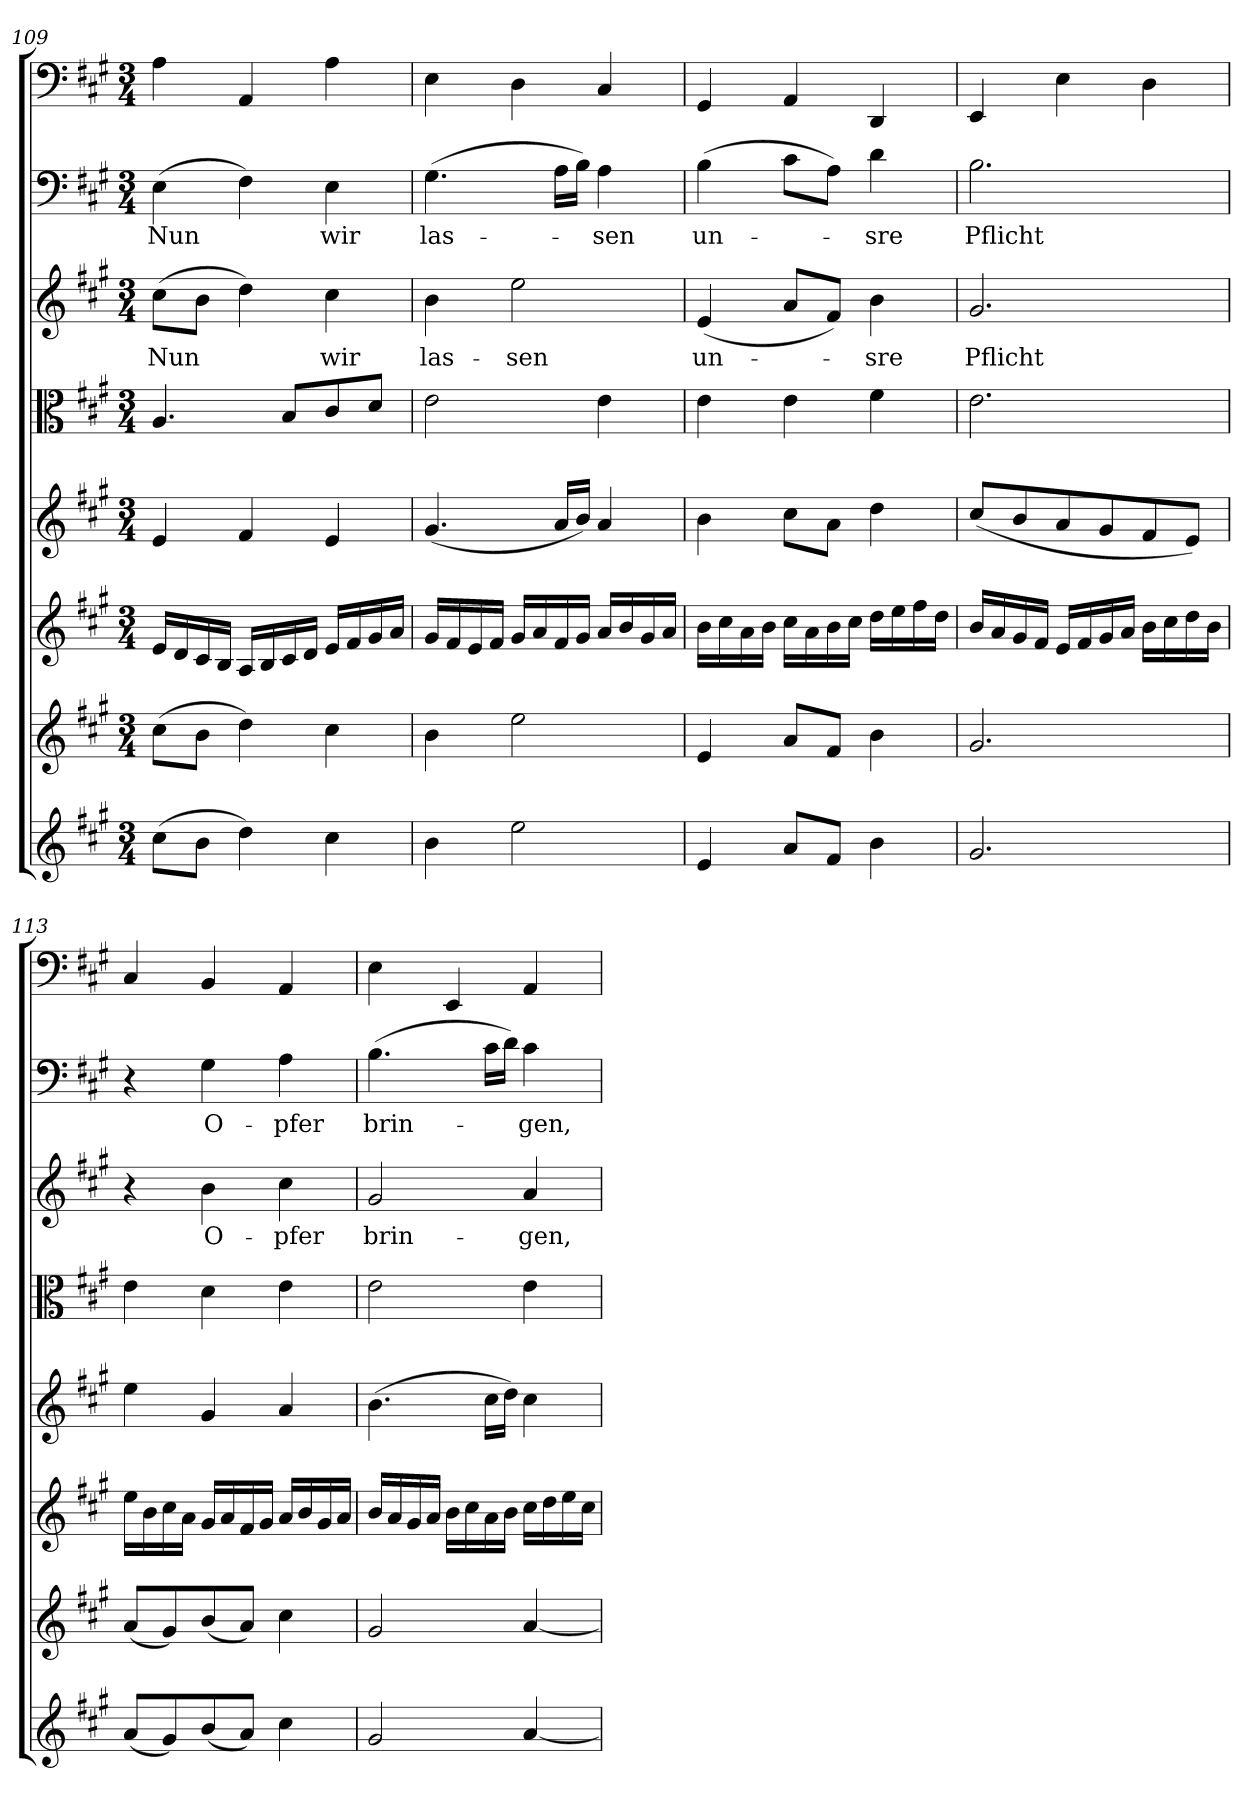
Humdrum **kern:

**kern	**kern	**kern	**kern	**kern	**kern	**text	**kern	**text	**kern
*part8	*part7	*part6	*part5	*part4	*part3	*part3	*part2	*part2	*part1
*staff8	*staff7	*staff6	*staff5	*staff4	*staff3	*staff3	*staff2	*staff2	*staff1
*clefG2	*clefG2	*clefG2	*clefG2	*clefC3	*clefG2	*	*clefF4	*	*clefF4
*k[f#c#g#]	*k[f#c#g#]	*k[f#c#g#]	*k[f#c#g#]	*k[f#c#g#]	*k[f#c#g#]	*	*k[f#c#g#]	*	*k[f#c#g#]
*A:	*A:	*A:	*A:	*A:	*A:	*	*A:	*	*A:
*M3/4	*M3/4	*M3/4	*M3/4	*M3/4	*M3/4	*	*M3/4	*	*M3/4
=109	=109	=109	=109	=109	=109	=109	=109	=109	=109
(8cc#\L	(8cc#\L	16e/LL	4e/	4.A/	(8cc#\L	Nun	(4E\	Nun	4A\
.	.	16d/	.	.	.	.	.	.	.
8b\J	8b\J	16c#/	.	.	8b\J	.	.	.	.
.	.	16B/JJ	.	.	.	.	.	.	.
4dd\)	4dd\)	16A/LL	4f#/	.	4dd\)	.	4F#\)	.	4AA/
.	.	16B/	.	.	.	.	.	.	.
.	.	16c#/	.	8B/L	.	.	.	.	.
.	.	16d/JJ	.	.	.	.	.	.	.
4cc#\	4cc#\	16e/LL	4e/	8c#/	4cc#\	wir	4E\	wir	4A\
.	.	16f#/	.	.	.	.	.	.	.
.	.	16g#/	.	8d/J	.	.	.	.	.
.	.	16a/JJ	.	.	.	.	.	.	.
=110	=110	=110	=110	=110	=110	=110	=110	=110	=110
4b\	4b\	16g#/LL	(4.g#/	2e\	4b\	las-	(4.G#\	las-	4E\
.	.	16f#/	.	.	.	.	.	.	.
.	.	16e/	.	.	.	.	.	.	.
.	.	16f#/JJ	.	.	.	.	.	.	.
2ee\	2ee\	16g#/LL	.	.	2ee\	-sen	.	.	4D\
.	.	16a/	.	.	.	.	.	.	.
.	.	16f#/	16a/LL	.	.	.	16A\LL	.	.
.	.	16g#/JJ	16b/JJ)	.	.	.	16B\JJ)	.	.
.	.	16a/LL	4a/	4e\	.	.	4A\	-sen	4C#/
.	.	16b/	.	.	.	.	.	.	.
.	.	16g#/	.	.	.	.	.	.	.
.	.	16a/JJ	.	.	.	.	.	.	.
=111	=111	=111	=111	=111	=111	=111	=111	=111	=111
4e/	4e/	16b\LL	4b\	4e\	(4e/	un-	(4B\	un-	4GG#/
.	.	16cc#\	.	.	.	.	.	.	.
.	.	16a\	.	.	.	.	.	.	.
.	.	16b\JJ	.	.	.	.	.	.	.
8a/L	8a/L	16cc#\LL	8cc#\L	4e\	8a/L	.	8c#\L	.	4AA/
.	.	16a\	.	.	.	.	.	.	.
8f#/J	8f#/J	16b\	8a\J	.	8f#/J)	.	8A\J)	.	.
.	.	16cc#\JJ	.	.	.	.	.	.	.
4b\	4b\	16dd\LL	4dd\	4f#\	4b\	-sre	4d\	-sre	4DD/
.	.	16ee\	.	.	.	.	.	.	.
.	.	16ff#\	.	.	.	.	.	.	.
.	.	16dd\JJ	.	.	.	.	.	.	.
=112	=112	=112	=112	=112	=112	=112	=112	=112	=112
2.g#/	2.g#/	16b/LL	(8cc#/L	2.e\	2.g#/	Pflicht	2.B\	Pflicht	4EE/
.	.	16a/	.	.	.	.	.	.	.
.	.	16g#/	8b/	.	.	.	.	.	.
.	.	16f#/JJ	.	.	.	.	.	.	.
.	.	16e/LL	8a/	.	.	.	.	.	4E\
.	.	16f#/	.	.	.	.	.	.	.
.	.	16g#/	8g#/	.	.	.	.	.	.
.	.	16a/JJ	.	.	.	.	.	.	.
.	.	16b\LL	8f#/	.	.	.	.	.	4D\
.	.	16cc#\	.	.	.	.	.	.	.
.	.	16dd\	8e/J)	.	.	.	.	.	.
.	.	16b\JJ	.	.	.	.	.	.	.
=113	=113	=113	=113	=113	=113	=113	=113	=113	=113
(8a/L	(8a/L	16ee\LL	4ee\	4e\	4r	.	4r	.	4C#/
.	.	16b\	.	.	.	.	.	.	.
8g#/)	8g#/)	16cc#\	.	.	.	.	.	.	.
.	.	16a\JJ	.	.	.	.	.	.	.
(8b/	(8b/	16g#/LL	4g#/	4d\	4b\	O-	4G#\	O-	4BB/
.	.	16a/	.	.	.	.	.	.	.
8a/J)	8a/J)	16f#/	.	.	.	.	.	.	.
.	.	16g#/JJ	.	.	.	.	.	.	.
4cc#\	4cc#\	16a/LL	4a/	4e\	4cc#\	-pfer	4A\	-pfer	4AA/
.	.	16b/	.	.	.	.	.	.	.
.	.	16g#/	.	.	.	.	.	.	.
.	.	16a/JJ	.	.	.	.	.	.	.
=114	=114	=114	=114	=114	=114	=114	=114	=114	=114
2g#/	2g#/	16b/LL	(4.b\	2e\	2g#/	brin-	(4.B\	brin-	4E\
.	.	16a/	.	.	.	.	.	.	.
.	.	16g#/	.	.	.	.	.	.	.
.	.	16a/JJ	.	.	.	.	.	.	.
.	.	16b\LL	.	.	.	.	.	.	4EE/
.	.	16cc#\	.	.	.	.	.	.	.
.	.	16a\	16cc#\LL	.	.	.	16c#\LL	.	.
.	.	16b\JJ	16dd\JJ)	.	.	.	16d\JJ)	.	.
[4a/	[4a/	16cc#\LL	4cc#\	4e\	4a/	-gen,	4c#\	-gen,	4AA/
.	.	16dd\	.	.	.	.	.	.	.
.	.	16ee\	.	.	.	.	.	.	.
.	.	16cc#\JJ	.	.	.	.	.	.	.
=	=	=	=	=	=	=	=	=	=
*-	*-	*-	*-	*-	*-	*-	*-	*-	*-
